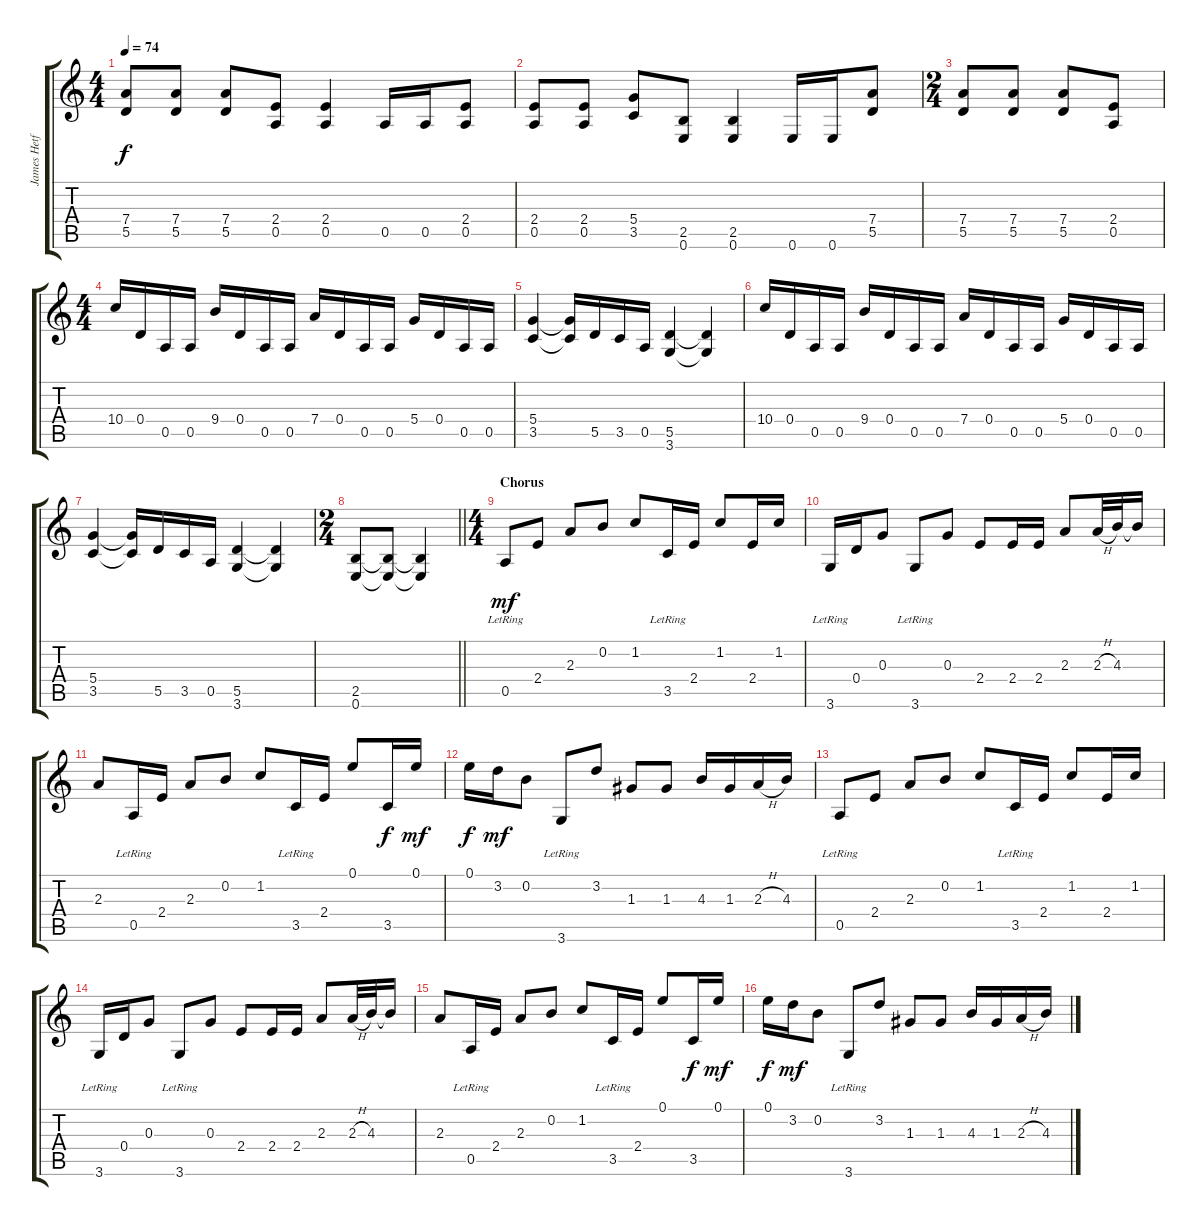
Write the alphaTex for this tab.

\track ("James Hetfield" "James Hetf") {instrument acousticguitarsteel}
\staff {score tabs}
\tuning (E4 B3 G3 D3 A2 E2) {hide}
\ts (4 4)
\tempo 74
\clef g2
\ks c
(7.4 5.5).8{dy f} (7.4 5.5).8 (7.4 5.5).8 (2.4 0.5).8 (2.4 0.5).4 0.5.16 0.5.16 (2.4 0.5).8 |
(2.4 0.5).8 (2.4 0.5).8 (5.4 3.5).8 (2.5 0.6).8 (2.5 0.6).4 0.6.16 0.6.16 (7.4 5.5).8 |
\ts (2 4)
(7.4 5.5).8 (7.4 5.5).8 (7.4 5.5).8 (2.4 0.5).8 |
\ts (4 4)
10.4.16 0.4.16 0.5.16 0.5.16 9.4.16 0.4.16 0.5.16 0.5.16 7.4.16 0.4.16 0.5.16 0.5.16 5.4.16 0.4.16 0.5.16 0.5.16 |
(5.4 3.5).4 (5.4{t} 3.5{t}).16 5.5.16 3.5.16 0.5.16 (5.5 3.6).4 (5.5{t} 3.6{t}).4 |
10.4.16 0.4.16 0.5.16 0.5.16 9.4.16 0.4.16 0.5.16 0.5.16 7.4.16 0.4.16 0.5.16 0.5.16 5.4.16 0.4.16 0.5.16 0.5.16 |
(5.4 3.5).4 (5.4{t} 3.5{t}).16 5.5.16 3.5.16 0.5.16 (5.5 3.6).4 (5.5{t} 3.6{t}).4 |
\ts (2 4)
\barLineRight lightlight
(2.5 0.6).8 (2.5{t} 0.6{t}).8 (2.5{t} 0.6{t}).4 |
\ts (4 4)
\section ("" "Chorus")
0.5{lr}.8{dy mf instrument acousticguitarsteel} 2.4.8 2.3.8 0.2.8 1.2.8 3.5{lr}.16 2.4.16 1.2.8 2.4.16 1.2.16 |
3.6{lr}.16 0.4.16 0.3.8 3.6{lr}.8 0.3.8 2.4.8 2.4.16 2.4.16 2.3.8 2.3{h}.32 4.3.32 4.3{t}.16 |
2.3.8 0.5{lr}.16 2.4.16 2.3.8 0.2.8 1.2.8 3.5{lr}.16 2.4.16 0.1.8 3.5.16{dy f} 0.1.16{dy mf} |
0.1.16{dy f} 3.2.16{dy mf} 0.2.8 3.6{lr}.8 3.2.8 1.3.8 1.3.8 4.3.16 1.3.16 2.3{h}.16 4.3.16 |
0.5{lr}.8 2.4.8 2.3.8 0.2.8 1.2.8 3.5{lr}.16 2.4.16 1.2.8 2.4.16 1.2.16 |
3.6{lr}.16 0.4.16 0.3.8 3.6{lr}.8 0.3.8 2.4.8 2.4.16 2.4.16 2.3.8 2.3{h}.32 4.3.32 4.3{t}.16 |
2.3.8 0.5{lr}.16 2.4.16 2.3.8 0.2.8 1.2.8 3.5{lr}.16 2.4.16 0.1.8 3.5.16{dy f} 0.1.16{dy mf} |
0.1.16{dy f} 3.2.16{dy mf} 0.2.8 3.6{lr}.8 3.2.8 1.3.8 1.3.8 4.3.16 1.3.16 2.3{h}.16 4.3.16
